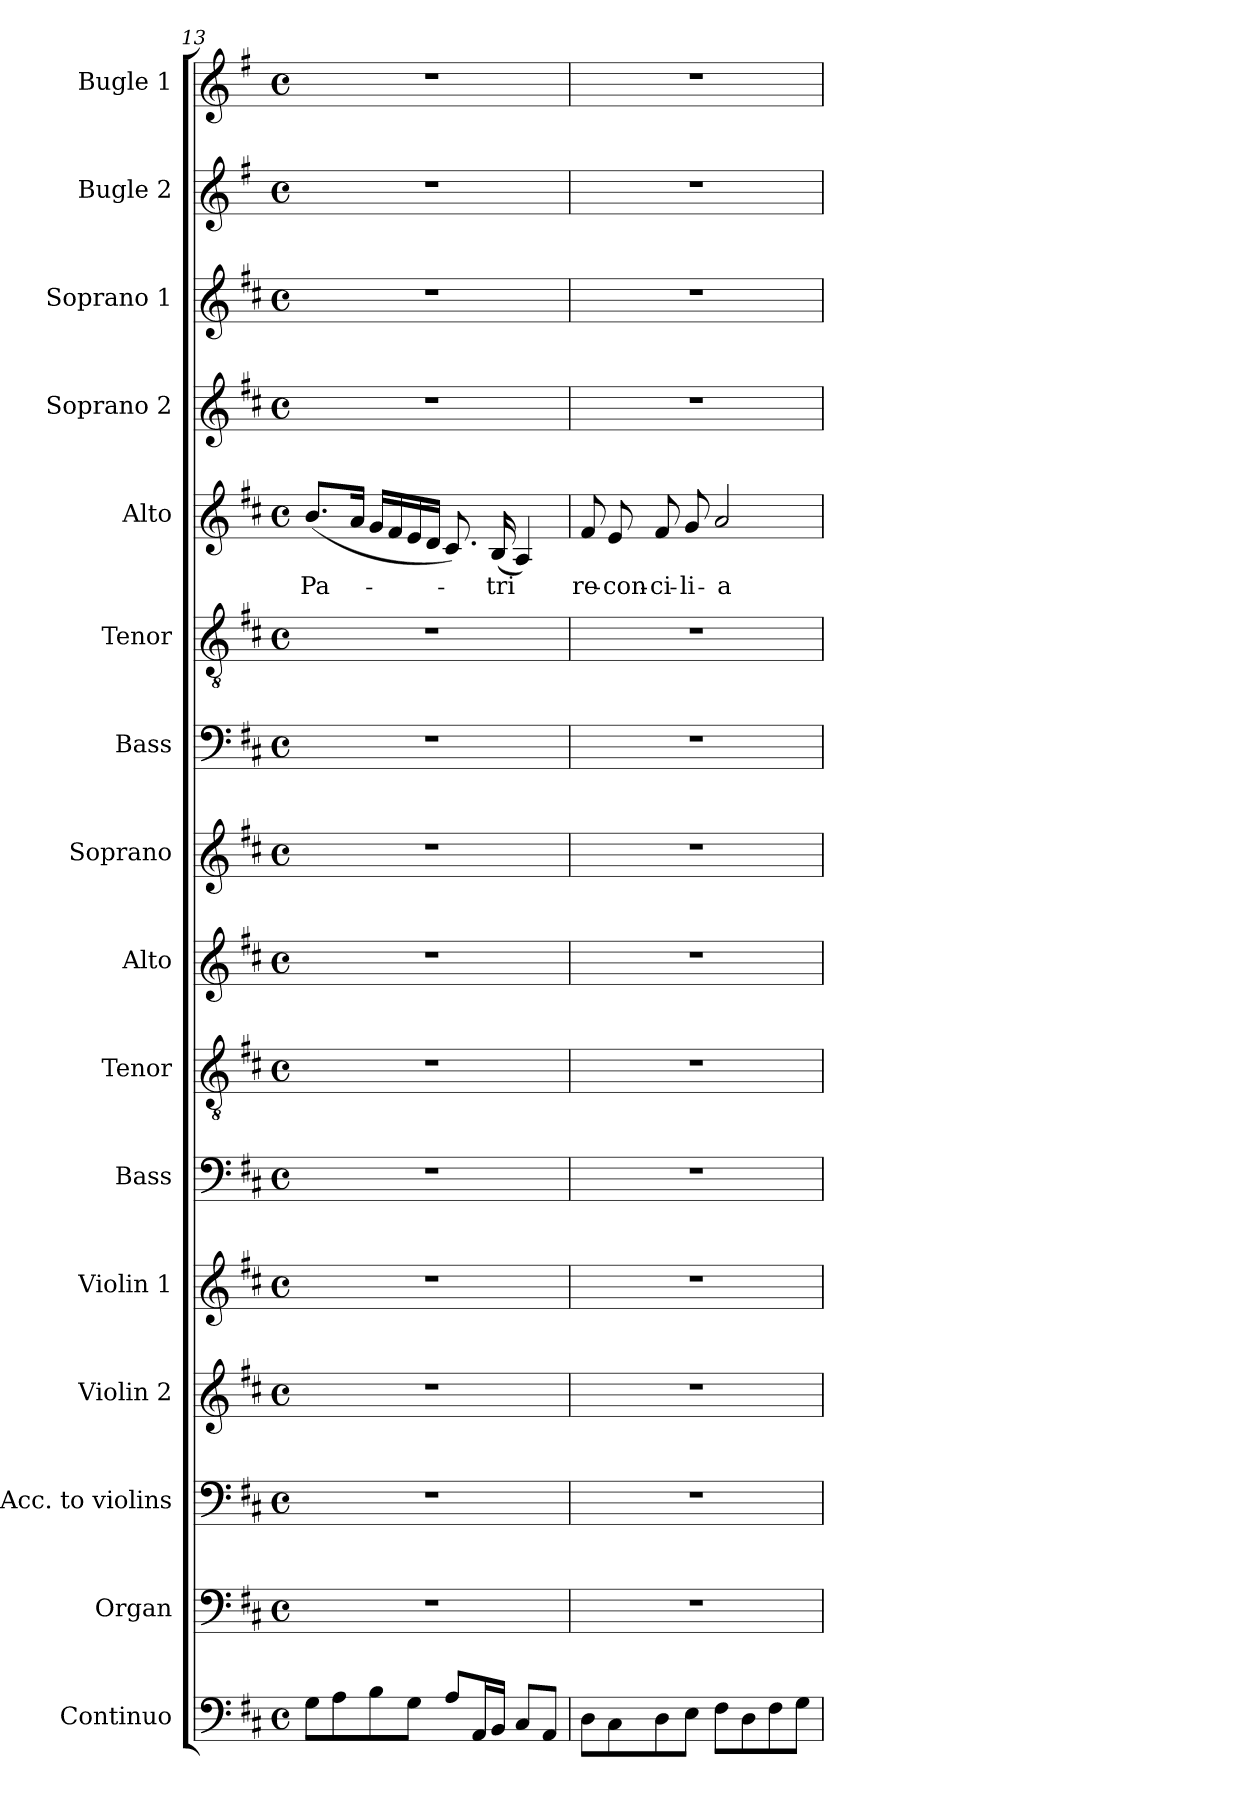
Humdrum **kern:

**kern	**kern	**kern	**kern	**kern	**kern	**kern	**kern	**kern	**kern	**kern	**kern	**text	**kern	**kern	**kern	**kern
*part16	*part15	*part14	*part13	*part12	*part11	*part10	*part9	*part8	*part7	*part6	*part5	*part5	*part4	*part3	*part2	*part1
*staff16	*staff15	*staff14	*staff13	*staff12	*staff11	*staff10	*staff9	*staff8	*staff7	*staff6	*staff5	*staff5	*staff4	*staff3	*staff2	*staff1
*I"Continuo	*I"Organ	*I"Acc. to violins	*I"Violin 2	*I"Violin 1	*I"Bass	*I"Tenor	*I"Alto	*I"Soprano	*I"Bass	*I"Tenor	*I"Alto	*	*I"Soprano 2	*I"Soprano 1	*I"Bugle  2	*I"Bugle 1
*I'Cont.	*I'Org.	*	*I'Vln. 2	*I'Vln. 1	*I'B.	*I'T.	*I'A.	*I'S.	*I'B.	*I'T.	*I'A.	*	*I'S2.	*I'S1.	*I'Bug 2	*I'Bug. 1
!!LO:LB:g=z
*clefF4	*clefF4	*clefF4	*clefG2	*clefG2	*clefF4	*clefGv2	*clefG2	*clefG2	*clefF4	*clefGv2	*clefG2	*	*clefG2	*clefG2	*clefG2	*clefG2
*	*	*	*	*	*	*ITrd7c12	*	*	*	*ITrd7c12	*	*	*	*	*ITrd3c5	*ITrd3c5
*k[f#c#]	*k[f#c#]	*k[f#c#]	*k[f#c#]	*k[f#c#]	*k[f#c#]	*k[f#c#]	*k[f#c#]	*k[f#c#]	*k[f#c#]	*k[f#c#]	*k[f#c#]	*	*k[f#c#]	*k[f#c#]	*k[f#c#]	*k[f#c#]
*D:	*D:	*D:	*D:	*D:	*D:	*D:	*D:	*D:	*D:	*D:	*D:	*	*D:	*D:	*D:	*D:
*M4/4	*M4/4	*M4/4	*M4/4	*M4/4	*M4/4	*M4/4	*M4/4	*M4/4	*M4/4	*M4/4	*M4/4	*	*M4/4	*M4/4	*M4/4	*M4/4
*met(c)	*met(c)	*met(c)	*met(c)	*met(c)	*met(c)	*met(c)	*met(c)	*met(c)	*met(c)	*met(c)	*met(c)	*	*met(c)	*met(c)	*met(c)	*met(c)
=13	=13	=13	=13	=13	=13	=13	=13	=13	=13	=13	=13	=13	=13	=13	=13	=13
!	!	!	!	!	!	!	!	!	!	!	!	!LO:LY:b:color=#000000	!	!	!	!
8Gi\L	1r	1r	1r	1r	1r	1r	1r	1r	1r	1r	(8.bi/L	Pa-	1r	1r	1r	1r
8Ai\	.	.	.	.	.	.	.	.	.	.	.	.	.	.	.	.
.	.	.	.	.	.	.	.	.	.	.	16ai/Jk	.	.	.	.	.
8Bi\	.	.	.	.	.	.	.	.	.	.	16gi/LL	.	.	.	.	.
.	.	.	.	.	.	.	.	.	.	.	16f#i/	.	.	.	.	.
8Gi\J	.	.	.	.	.	.	.	.	.	.	16ei/	.	.	.	.	.
.	.	.	.	.	.	.	.	.	.	.	16di/JJ	.	.	.	.	.
8Ai/L	.	.	.	.	.	.	.	.	.	.	8.c#i/)	.	.	.	.	.
16AAi/L	.	.	.	.	.	.	.	.	.	.	.	.	.	.	.	.
!	!	!	!	!	!	!	!	!	!	!	!	!LO:LY:b:color=#000000	!	!	!	!
16BBi/JJ	.	.	.	.	.	.	.	.	.	.	(16Bi/	-tri	.	.	.	.
8C#i/L	.	.	.	.	.	.	.	.	.	.	4Ai/)	.	.	.	.	.
8AAi/J	.	.	.	.	.	.	.	.	.	.	.	.	.	.	.	.
=14	=14	=14	=14	=14	=14	=14	=14	=14	=14	=14	=14	=14	=14	=14	=14	=14
!	!	!	!	!	!	!	!	!	!	!	!	!LO:LY:b:color=#000000	!	!	!	!
8Di\L	1r	1r	1r	1r	1r	1r	1r	1r	1r	1r	8f#i/	re-	1r	1r	1r	1r
!	!	!	!	!	!	!	!	!	!	!	!	!LO:LY:b:color=#000000	!	!	!	!
8C#i\	.	.	.	.	.	.	.	.	.	.	8ei/	-con-	.	.	.	.
!	!	!	!	!	!	!	!	!	!	!	!	!LO:LY:b:color=#000000	!	!	!	!
8Di\	.	.	.	.	.	.	.	.	.	.	8f#i/	-ci-	.	.	.	.
!	!	!	!	!	!	!	!	!	!	!	!	!LO:LY:b:color=#000000	!	!	!	!
8Ei\J	.	.	.	.	.	.	.	.	.	.	8gi/	-li-	.	.	.	.
!	!	!	!	!	!	!	!	!	!	!	!	!LO:LY:b:color=#000000	!	!	!	!
8F#i\L	.	.	.	.	.	.	.	.	.	.	2ai/	-a-	.	.	.	.
8Di\	.	.	.	.	.	.	.	.	.	.	.	.	.	.	.	.
8F#i\	.	.	.	.	.	.	.	.	.	.	.	.	.	.	.	.
8Gi\J	.	.	.	.	.	.	.	.	.	.	.	.	.	.	.	.
=	=	=	=	=	=	=	=	=	=	=	=	=	=	=	=	=
*-	*-	*-	*-	*-	*-	*-	*-	*-	*-	*-	*-	*-	*-	*-	*-	*-
